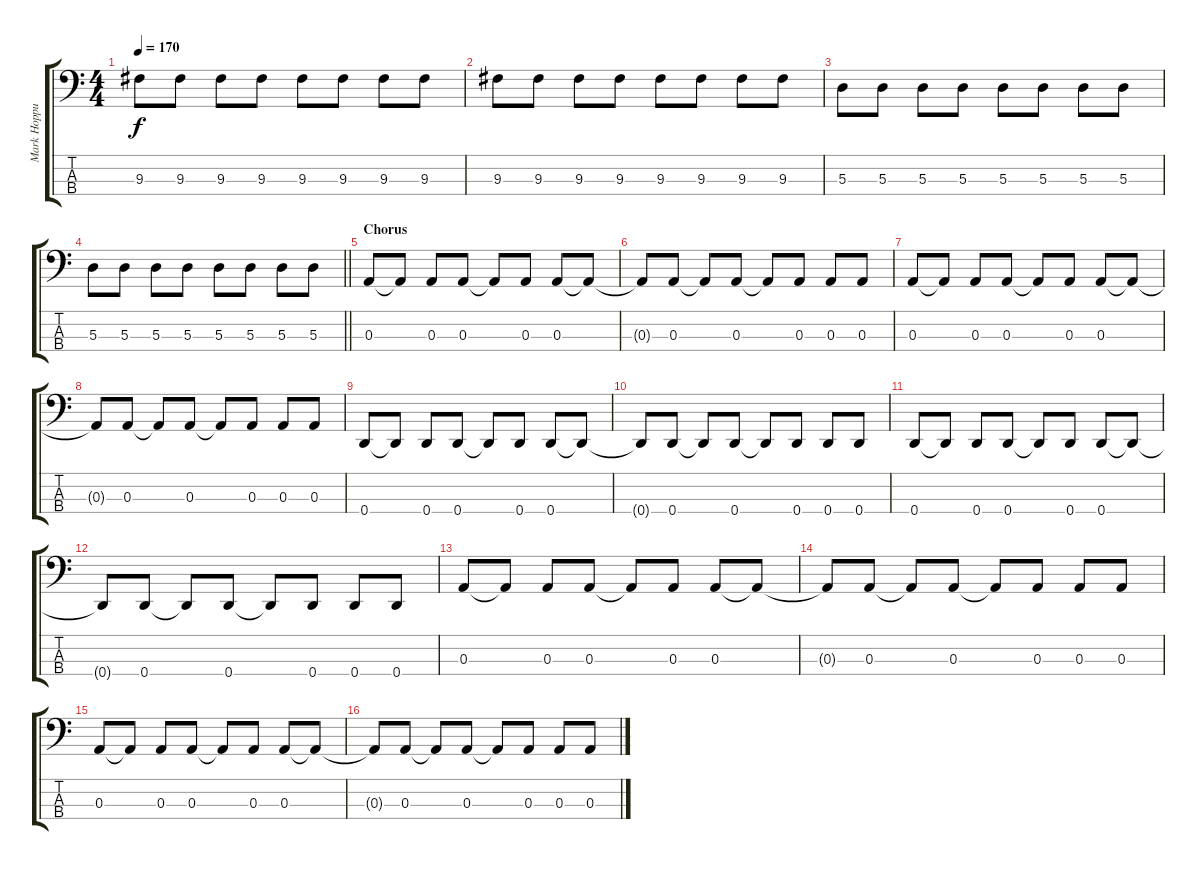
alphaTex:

\track ("Mark Hoppus - Bass" "Mark Hoppu") {instrument electricbasspick}
\staff {score tabs}
\tuning (G2 D2 A1 D1) {hide}
\ts (4 4)
\tempo 170
\clef f4
\ks c
9.3.8{dy f} 9.3.8 9.3.8 9.3.8 9.3.8 9.3.8 9.3.8 9.3.8 |
9.3.8 9.3.8 9.3.8 9.3.8 9.3.8 9.3.8 9.3.8 9.3.8 |
5.3.8 5.3.8 5.3.8 5.3.8 5.3.8 5.3.8 5.3.8 5.3.8 |
\barLineRight lightlight
5.3.8 5.3.8 5.3.8 5.3.8 5.3.8 5.3.8 5.3.8 5.3.8 |
\section ("" "Chorus")
0.3.8 0.3{t}.8 0.3.8 0.3.8 0.3{t}.8 0.3.8 0.3.8 0.3{t}.8 |
0.3{t}.8 0.3.8 0.3{t}.8 0.3.8 0.3{t}.8 0.3.8 0.3.8 0.3.8 |
0.3.8 0.3{t}.8 0.3.8 0.3.8 0.3{t}.8 0.3.8 0.3.8 0.3{t}.8 |
0.3{t}.8 0.3.8 0.3{t}.8 0.3.8 0.3{t}.8 0.3.8 0.3.8 0.3.8 |
0.4.8 0.4{t}.8 0.4.8 0.4.8 0.4{t}.8 0.4.8 0.4.8 0.4{t}.8 |
0.4{t}.8 0.4.8 0.4{t}.8 0.4.8 0.4{t}.8 0.4.8 0.4.8 0.4.8 |
0.4.8 0.4{t}.8 0.4.8 0.4.8 0.4{t}.8 0.4.8 0.4.8 0.4{t}.8 |
0.4{t}.8 0.4.8 0.4{t}.8 0.4.8 0.4{t}.8 0.4.8 0.4.8 0.4.8 |
0.3.8 0.3{t}.8 0.3.8 0.3.8 0.3{t}.8 0.3.8 0.3.8 0.3{t}.8 |
0.3{t}.8 0.3.8 0.3{t}.8 0.3.8 0.3{t}.8 0.3.8 0.3.8 0.3.8 |
0.3.8 0.3{t}.8 0.3.8 0.3.8 0.3{t}.8 0.3.8 0.3.8 0.3{t}.8 |
0.3{t}.8 0.3.8 0.3{t}.8 0.3.8 0.3{t}.8 0.3.8 0.3.8 0.3.8
